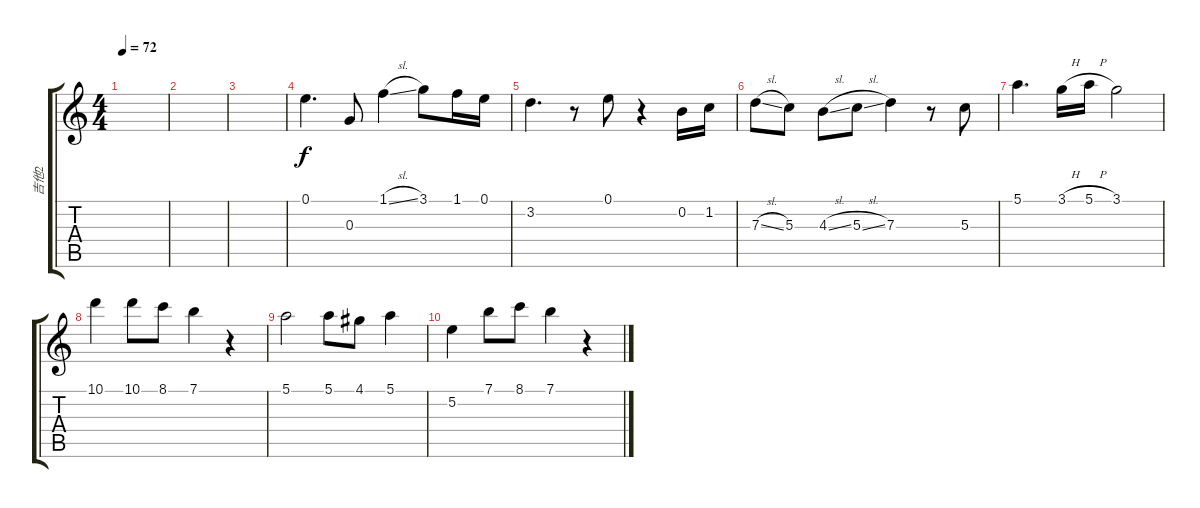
\track ("吉他2" "吉他2") {instrument electricguitarjazz}
\staff {score tabs}
\tuning (E4 B3 G3 D3 A2 E2) {hide}
\ts (4 4)
\tempo 72
\clef g2
\ks c
|
|
|
0.1.4{d} 0.3.8 1.1{sl}.4 3.1.8 1.1.16 0.1.16 |
3.2.4{d} r.8 0.1.8 r.4 0.2.16 1.2.16 |
7.3{sl}.8 5.3.8 4.3{sl}.8 5.3{sl}.8 7.3.4 r.8 5.3.8 |
5.1.4{d} 3.1{h}.16 5.1{h}.16 3.1.2 |
10.1.4 10.1.8{txt ""} 8.1.8 7.1.4 r.4 |
5.1.2 5.1.8 4.1.8 5.1.4 |
5.2.4 7.1.8 8.1.8 7.1.4 r.4
